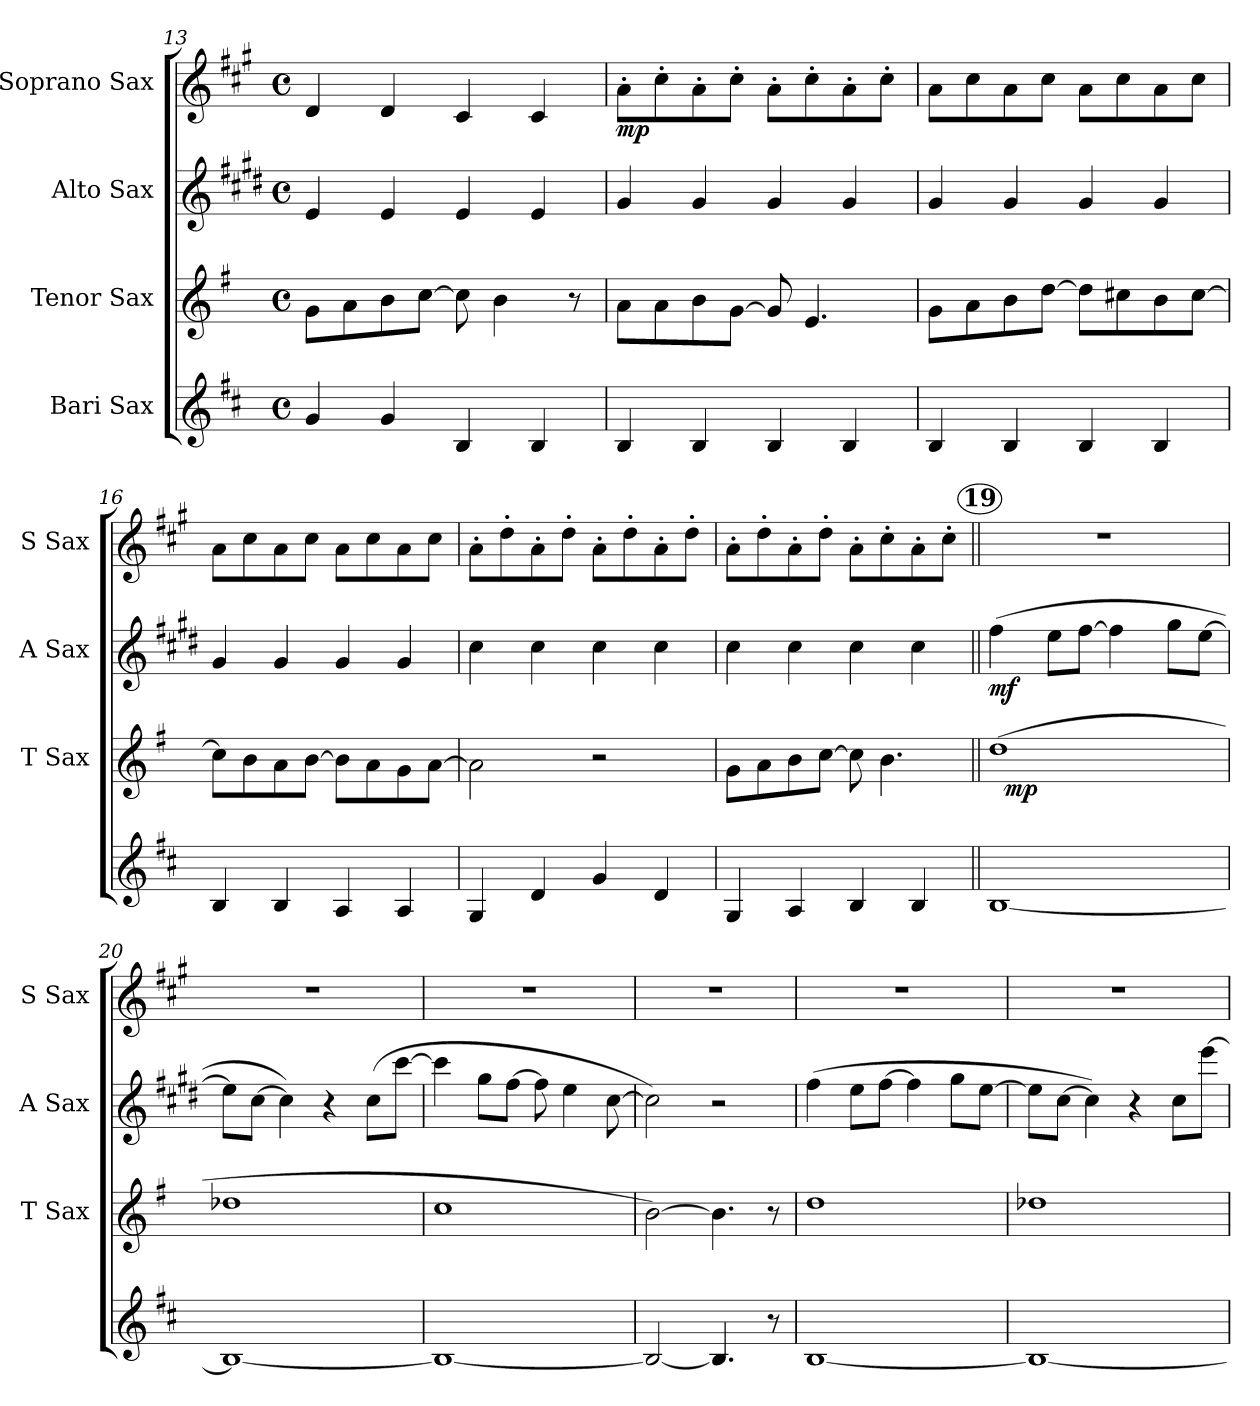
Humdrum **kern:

**kern	**kern	**dynam	**kern	**dynam	**kern	**dynam
*part4	*part3	*part3	*part2	*part2	*part1	*part1
*staff4	*staff3	*staff3	*staff2	*staff2	*staff1	*staff1
*I"Bari Sax	*I"Tenor Sax	*	*I"Alto Sax	*	*I"Soprano Sax	*
*	*I'T Sax	*	*I'A Sax	*	*I'S Sax	*
*clefG2	*clefG2	*	*clefG2	*	*clefG2	*
*ITrd8c14	*ITrd8c14	*	*ITrd5c9	*	*ITrd1c2	*
*k[f#c#]	*k[f#]	*	*k[f#]	*	*k[f#]	*
*D:	*G:	*	*G:	*	*G:	*
*M4/4	*M4/4	*	*M4/4	*	*M4/4	*
*met(c)	*met(c)	*	*met(c)	*	*met(c)	*
=13	=13	=13	=13	=13	=13	=13
4G</	8G\L	.	4G</	.	4c</	.
.	8A\	.	.	.	.	.
4G</	8B\	.	4G</	.	4c</	.
.	[8c\J	.	.	.	.	.
4BB</	8c\]	.	4G</	.	4B</	.
.	4B\	.	.	.	.	.
4BB</	.	.	4G</	.	4B</	.
.	8r	.	.	.	.	.
=14	=14	=14	=14	=14	=14	=14
!	!	!	!	!	!	!LO:DY:b
4BB</	8A\L	.	4B</	.	8g'>\L	mp
.	8A\	.	.	.	8b'>\	.
4BB</	8B\	.	4B</	.	8g'>\	.
.	[8G\J	.	.	.	8b'>\J	.
4BB</	8G/]	.	4B</	.	8g'>\L	.
.	4.E/	.	.	.	8b'>\	.
4BB</	.	.	4B</	.	8g'>\	.
.	.	.	.	.	8b'>\J	.
=15	=15	=15	=15	=15	=15	=15
4BB</	8G\L	.	4B</	.	8g\L	.
.	8A\	.	.	.	8b\	.
4BB</	8B\	.	4B</	.	8g\	.
.	[8d\J	.	.	.	8b\J	.
4BB</	8d\L]	.	4B</	.	8g\L	.
.	8c#X\	.	.	.	8b\	.
4BB</	8B\	.	4B</	.	8g\	.
.	[8c#\J	.	.	.	8b\J	.
=16	=16	=16	=16	=16	=16	=16
4BB</	8c#\L]	.	4B</	.	8g\L	.
.	8B\	.	.	.	8b\	.
4BB</	8A\	.	4B</	.	8g\	.
.	[8B\J	.	.	.	8b\J	.
4AA</	8B\L]	.	4B</	.	8g\L	.
.	8A\	.	.	.	8b\	.
4AA</	8G\	.	4B</	.	8g\	.
.	[8A\J	.	.	.	8b\J	.
!!LO:PB:g=z
=17	=17	=17	=17	=17	=17	=17
4GG</	2A\]	.	4e>\	.	8g'>\L	.
.	.	.	.	.	8cc'>\	.
4D</	.	.	4e>\	.	8g'>\	.
.	.	.	.	.	8cc'>\J	.
4G</	2r	.	4e>\	.	8g'>\L	.
.	.	.	.	.	8cc'>\	.
4D</	.	.	4e>\	.	8g'>\	.
.	.	.	.	.	8cc'>\J	.
=18	=18	=18	=18	=18	=18	=18
4GG</	8G\L	.	4e>\	.	8g'>\L	.
.	8A\	.	.	.	8cc'>\	.
4AA</	8B\	.	4e>\	.	8g'>\	.
.	[8c\J	.	.	.	8cc'>\J	.
4BB</	8c\]	.	4e>\	.	8g'>\L	.
.	4.B\	.	.	.	8b'>\	.
4BB</	.	.	4e>\	.	8g'>\	.
.	.	.	.	.	8b'>\J	.
!!LO:REH:place=s1:a:B:enc=circle:fs=9.6:t=19
=19||	=19||	=19||	=19||	=19||	=19||	=19||
!	!	!	!	!LO:DY:b	!	!
*	*^	*	*	*	*	*
[1BB	(>1d	24ryy	.	(>4a\	mf	1r	.
!	!	!	!LO:DY:b	!	!	!	!
.	.	3%2ryy	mp	.	.	.	.
.	.	.	.	8g\L	.	.	.
.	.	.	.	[8a\J	.	.	.
.	.	.	.	4a\]	.	.	.
.	.	6..ryy	.	.	.	.	.
.	.	.	.	8b\L	.	.	.
.	.	.	.	[8g\J	.	.	.
*	*v	*v	*	*	*	*	*
=20	=20	=20	=20	=20	=20	=20
1BB_	1d-X	.	8g\L]	.	1r	.
.	.	.	[8e\J	.	.	.
.	.	.	4e\])	.	.	.
.	.	.	4r	.	.	.
.	.	.	(>8e\L	.	.	.
.	.	.	[8ee\J	.	.	.
=21	=21	=21	=21	=21	=21	=21
1BB_	1c	.	4ee\]	.	1r	.
.	.	.	8b\L	.	.	.
.	.	.	[8a\J	.	.	.
.	.	.	8a\]	.	.	.
.	.	.	4g\	.	.	.
.	.	.	[8e\	.	.	.
=22	=22	=22	=22	=22	=22	=22
2BB/_	[2B\)	.	2e\])	.	1r	.
4.BB/]	4.B\]	.	2r	.	.	.
8r	8r	.	.	.	.	.
=23	=23	=23	=23	=23	=23	=23
[1BB	1d	.	(>4a\	.	1r	.
.	.	.	8g\L	.	.	.
.	.	.	[8a\J	.	.	.
.	.	.	4a\]	.	.	.
.	.	.	8b\L	.	.	.
.	.	.	[8g\J	.	.	.
=24	=24	=24	=24	=24	=24	=24
1BB_	1d-X	.	8g\L]	.	1r	.
.	.	.	[8e\J	.	.	.
.	.	.	4e\])	.	.	.
.	.	.	4r	.	.	.
.	.	.	8e\L	.	.	.
.	.	.	[8gg\J	.	.	.
=	=	=	=	=	=	=
*-	*-	*-	*-	*-	*-	*-
